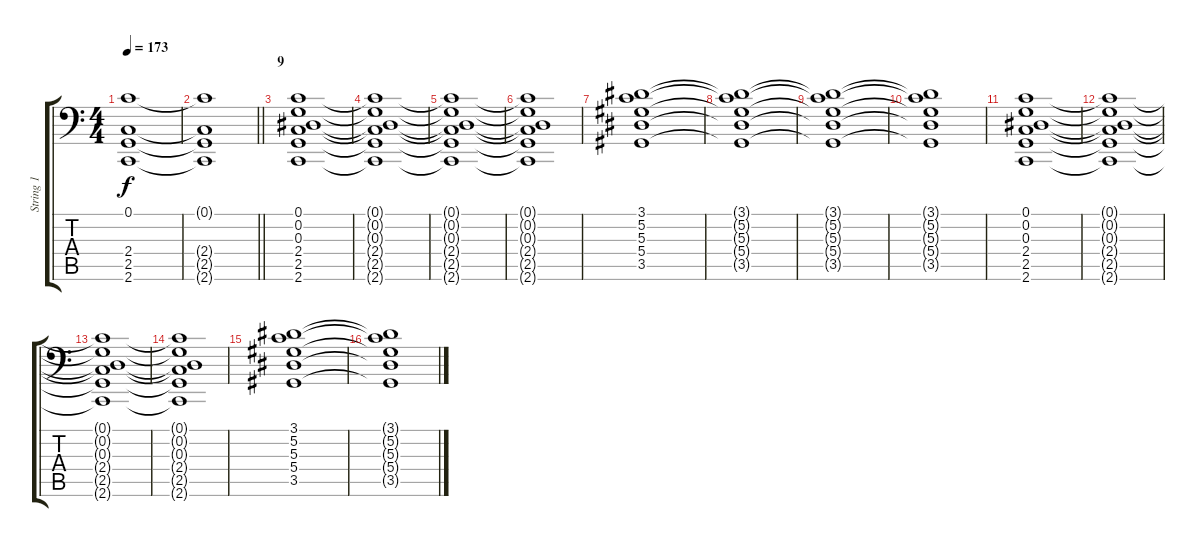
\track ("String 1" "String 1") {instrument stringensemble1}
\staff {score tabs}
\tuning (C4 G3 Eb3 Bb2 F2 Bb1) {hide}
\ts (4 4)
\tempo 173
\clef f4
\ks c
(0.1{t} 2.4{t} 2.5{t} 2.6{t}).1{dy f} |
\barLineRight lightlight
(0.1{t} 2.4{t} 2.5{t} 2.6{t}).1 |
\section ("" "9")
(0.1 0.2 0.3 2.4 2.5 2.6).1 |
(0.1{t} 0.2{t} 0.3{t} 2.4{t} 2.5{t} 2.6{t}).1 |
(0.1{t} 0.2{t} 0.3{t} 2.4{t} 2.5{t} 2.6{t}).1 |
(0.1{t} 0.2{t} 0.3{t} 2.4{t} 2.5{t} 2.6{t}).1 |
(3.1 5.2 5.3 5.4 3.5).1 |
(3.1{t} 5.2{t} 5.3{t} 5.4{t} 3.5{t}).1 |
(3.1{t} 5.2{t} 5.3{t} 5.4{t} 3.5{t}).1 |
(3.1{t} 5.2{t} 5.3{t} 5.4{t} 3.5{t}).1 |
(0.1 0.2 0.3 2.4 2.5 2.6).1 |
(0.1{t} 0.2{t} 0.3{t} 2.4{t} 2.5{t} 2.6{t}).1 |
(0.1{t} 0.2{t} 0.3{t} 2.4{t} 2.5{t} 2.6{t}).1 |
(0.1{t} 0.2{t} 0.3{t} 2.4{t} 2.5{t} 2.6{t}).1 |
(3.1 5.2 5.3 5.4 3.5).1 |
(3.1{t} 5.2{t} 5.3{t} 5.4{t} 3.5{t}).1
